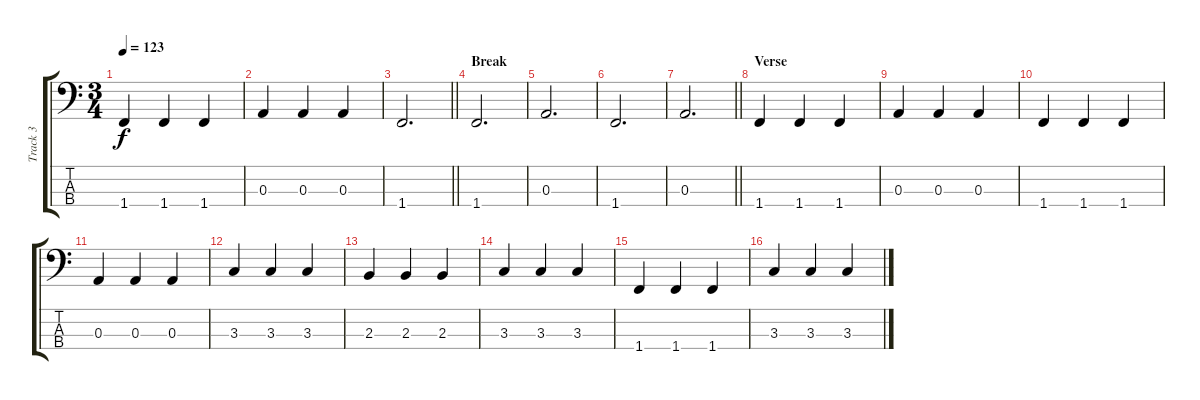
\track ("Track 3" "Track 3") {instrument electricbassfinger}
\staff {score tabs}
\tuning (G2 D2 A1 E1) {hide}
\ts (3 4)
\tempo 123
\clef f4
\ks c
1.4.4{dy f} 1.4.4 1.4.4 |
0.3.4 0.3.4 0.3.4 |
\barLineRight lightlight
1.4.2{d} |
\section ("" "Break")
1.4.2{d} |
0.3.2{d} |
1.4.2{d} |
\barLineRight lightlight
0.3.2{d} |
\section ("" "Verse")
1.4.4 1.4.4 1.4.4 |
0.3.4 0.3.4 0.3.4 |
1.4.4 1.4.4 1.4.4 |
0.3.4 0.3.4 0.3.4 |
3.3.4 3.3.4 3.3.4 |
2.3.4 2.3.4 2.3.4 |
3.3.4 3.3.4 3.3.4 |
1.4.4 1.4.4 1.4.4 |
3.3.4 3.3.4 3.3.4
